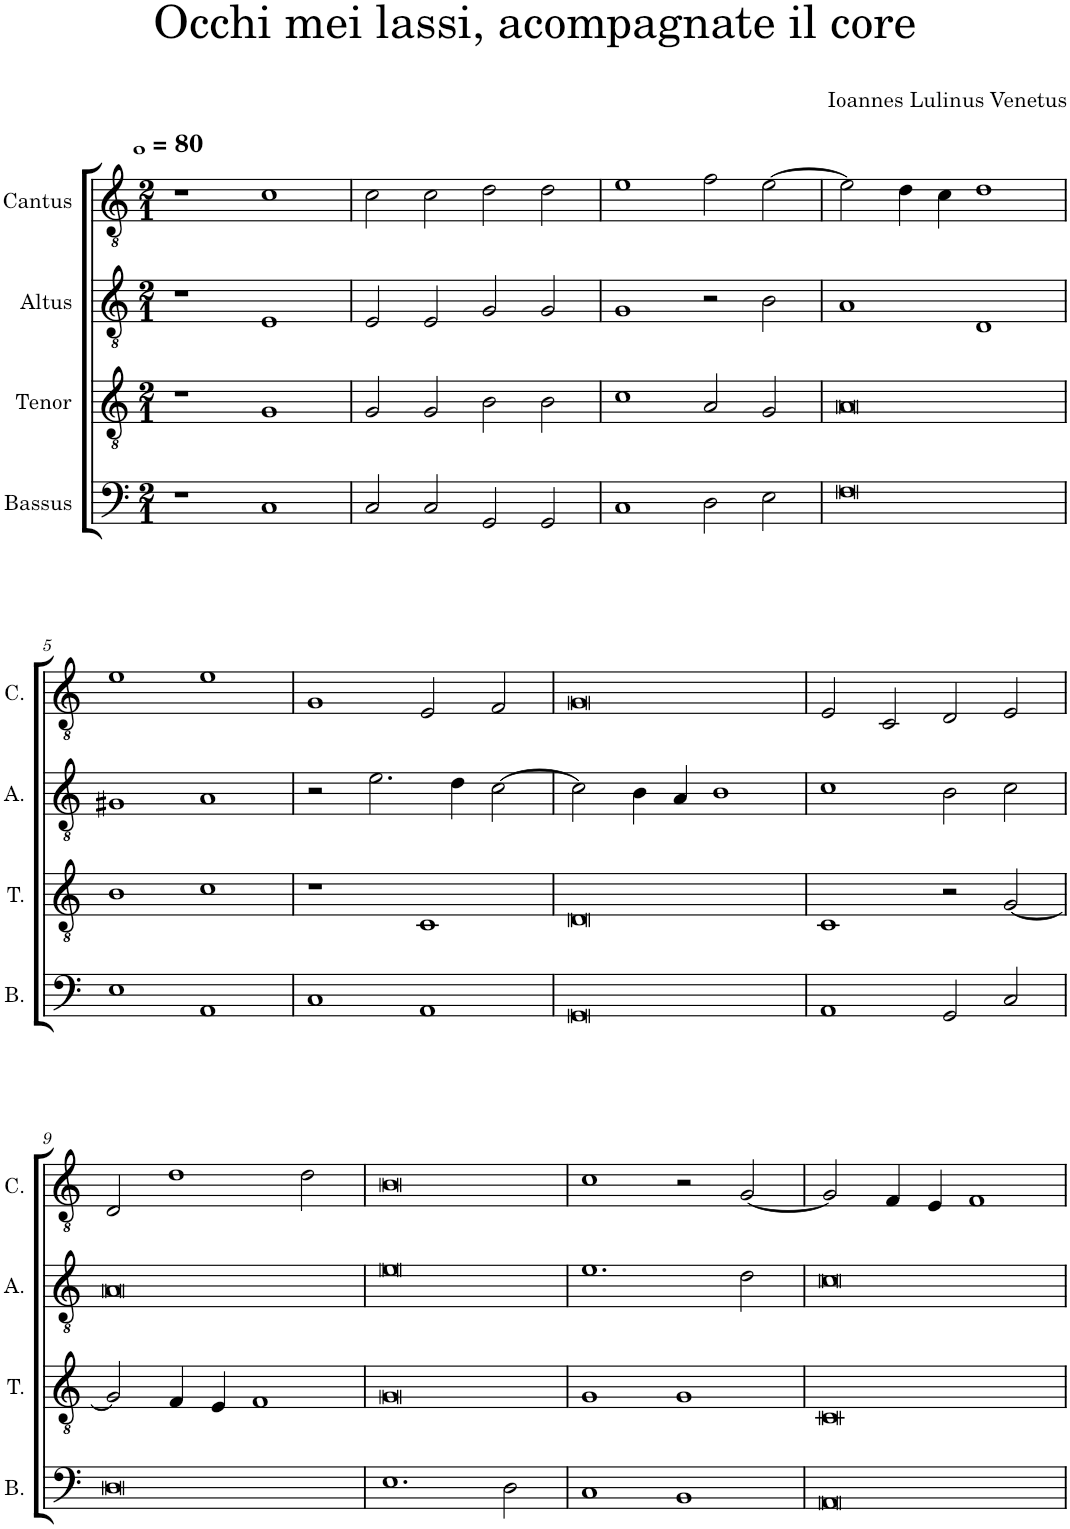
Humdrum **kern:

**kern	**kern	**kern	**kern
*part4	*part3	*part2	*part1
*staff4	*staff3	*staff2	*staff1
*I"Bassus	*I"Tenor	*I"Altus	*I"Cantus
*I'B.	*I'T.	*I'A.	*I'C.
*clefF4	*clefGv2	*clefGv2	*clefGv2
*k[]	*k[]	*k[]	*k[]
*M2/1	*M2/1	*M2/1	*M2/1
*MM320	*MM320	*MM320	*MM320
=1	=1	=1	=1
1r	1r	1r	1r
1C	1G	1E	1c
=2	=2	=2	=2
2C/	2G/	2E/	2c\
2C/	2G/	2E/	2c\
2GG/	2B\	2G/	2d\
2GG/	2B\	2G/	2d\
=3	=3	=3	=3
1C	1c	1G	1e
2D\	2A/	2r	2f\
2E\	2G/	2B\	[2e\
=4	=4	=4	=4
0F	0A	1A	2e\]
.	.	.	4d\
.	.	.	4c\
.	.	1D	1d
!!LO:LB:g=z
=5	=5	=5	=5
1E	1B	1G#X	1e
1AA	1c	1A	1e
=6	=6	=6	=6
1C	1r	2r	1G
.	.	2.e\	.
1AA	1C	.	2E/
.	.	4d\	.
.	.	[2c\	2F/
=7	=7	=7	=7
0GG	0D	2c\]	0G
.	.	4B\	.
.	.	4A/	.
.	.	1B	.
=8	=8	=8	=8
1AA	1C	1c	2E/
.	.	.	2C/
2GG/	2r	2B\	2D/
2C/	[2G/	2c\	2E/
!!LO:LB:g=z
=9	=9	=9	=9
0D	2G/]	0A	2D/
.	4F/	.	1d
.	4E/	.	.
.	1F	.	.
.	.	.	2d\
=10	=10	=10	=10
1.E	0G	0e	0B
2D\	.	.	.
=11	=11	=11	=11
1C	1G	1.e	1c
1BB	1G	.	2r
.	.	2d\	[2G/
=12	=12	=12	=12
0AA	0C	0c	2G/]
.	.	.	4F/
.	.	.	4E/
.	.	.	1F
=	=	=	=
*-	*-	*-	*-
